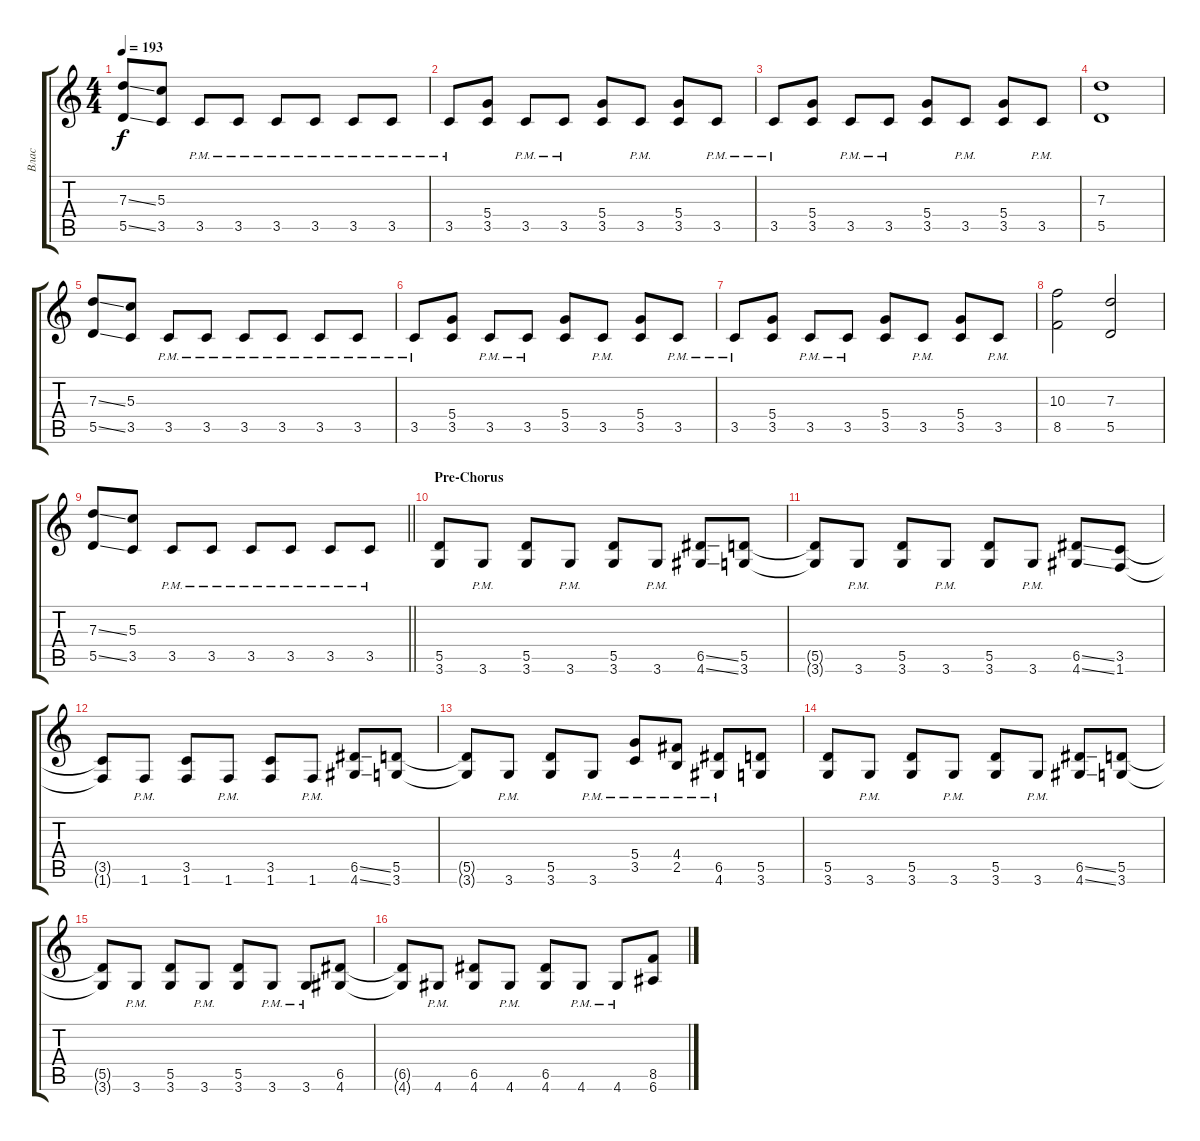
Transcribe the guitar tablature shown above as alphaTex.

\track ("Влас" "Влас") {instrument overdrivenguitar}
\staff {score tabs}
\tuning (E4 B3 G3 D3 A2 E2) {hide}
\ts (4 4)
\tempo 193
\clef g2
\ks c
(7.3{ss} 5.5{ss}).8{dy f} (5.3 3.5).8 3.5{pm}.8 3.5{pm}.8 3.5{pm}.8 3.5{pm}.8 3.5{pm}.8 3.5{pm}.8 |
3.5{pm}.8 (5.4 3.5).8 3.5{pm}.8 3.5{pm}.8 (5.4 3.5).8 3.5{pm}.8 (5.4 3.5).8 3.5{pm}.8 |
3.5{pm}.8 (5.4 3.5).8 3.5{pm}.8 3.5{pm}.8 (5.4 3.5).8 3.5{pm}.8 (5.4 3.5).8 3.5{pm}.8 |
(7.3 5.5).1 |
(7.3{ss} 5.5{ss}).8 (5.3 3.5).8 3.5{pm}.8 3.5{pm}.8 3.5{pm}.8 3.5{pm}.8 3.5{pm}.8 3.5{pm}.8 |
3.5{pm}.8 (5.4 3.5).8 3.5{pm}.8 3.5{pm}.8 (5.4 3.5).8 3.5{pm}.8 (5.4 3.5).8 3.5{pm}.8 |
3.5{pm}.8 (5.4 3.5).8 3.5{pm}.8 3.5{pm}.8 (5.4 3.5).8 3.5{pm}.8 (5.4 3.5).8 3.5{pm}.8 |
(10.3 8.5).2 (7.3 5.5).2 |
\barLineRight lightlight
(7.3{ss} 5.5{ss}).8 (5.3 3.5).8 3.5{pm}.8 3.5{pm}.8 3.5{pm}.8 3.5{pm}.8 3.5{pm}.8 3.5{pm}.8 |
\section ("" "Pre-Chorus")
(5.5 3.6).8 3.6{pm}.8 (5.5 3.6).8 3.6{pm}.8 (5.5 3.6).8 3.6{pm}.8 (6.5{ss} 4.6{ss}).8 (5.5 3.6).8 |
(5.5{t} 3.6{t}).8 3.6{pm}.8 (5.5 3.6).8 3.6{pm}.8 (5.5 3.6).8 3.6{pm}.8 (6.5{ss} 4.6{ss}).8 (3.5 1.6).8 |
(3.5{t} 1.6{t}).8 1.6{pm}.8 (3.5 1.6).8 1.6{pm}.8 (3.5 1.6).8 1.6{pm}.8 (6.5{ss} 4.6{ss}).8 (5.5 3.6).8 |
(5.5{t} 3.6{t}).8 3.6{pm}.8 (5.5 3.6).8 3.6{pm}.8 (5.4{pm} 3.5{pm}).8 (4.4{pm} 2.5{pm}).8 (6.5{pm} 4.6{pm}).8 (5.5 3.6).8 |
(5.5 3.6).8 3.6{pm}.8 (5.5 3.6).8 3.6{pm}.8 (5.5 3.6).8 3.6{pm}.8 (6.5{ss} 4.6{ss}).8 (5.5 3.6).8 |
(5.5{t} 3.6{t}).8 3.6{pm}.8 (5.5 3.6).8 3.6{pm}.8 (5.5 3.6).8 3.6{pm}.8 3.6{pm}.8 (6.5 4.6).8 |
(6.5{t} 4.6{t}).8 4.6{pm}.8 (6.5 4.6).8 4.6{pm}.8 (6.5 4.6).8 4.6{pm}.8 4.6{pm}.8 (8.5 6.6).8
